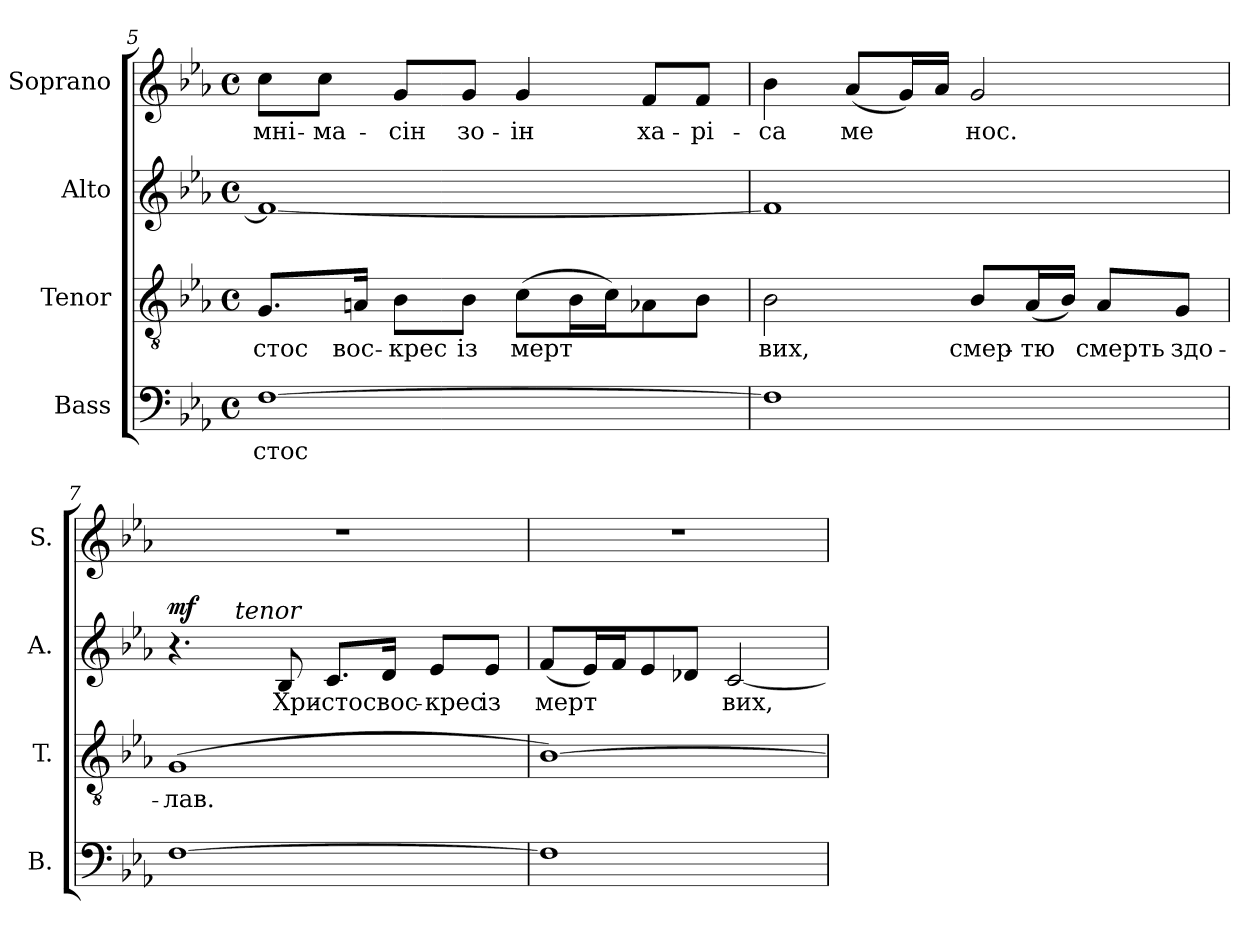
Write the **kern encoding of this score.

**kern	**text	**kern	**text	**kern	**text	**dynam	**kern	**text
*part4	*part4	*part3	*part3	*part2	*part2	*part2	*part1	*part1
*staff4	*staff4	*staff3	*staff3	*staff2	*staff2	*staff2	*staff1	*staff1
*I"Bass	*	*I"Tenor	*	*I"Alto	*	*	*I"Soprano	*
*I'B.	*	*I'T.	*	*I'A.	*	*	*I'S.	*
!!LO:LB:g=z
*clefF4	*	*clefGv2	*	*clefG2	*	*	*clefG2	*
*	*	*ITrd7c12	*	*	*	*	*	*
*k[b-e-a-]	*	*k[b-e-a-]	*	*k[b-e-a-]	*	*	*k[b-e-a-]	*
*c:	*	*c:	*	*c:	*	*	*c:	*
*M4/4	*	*M4/4	*	*M4/4	*	*	*M4/4	*
*met(c)	*	*met(c)	*	*met(c)	*	*	*met(c)	*
=5	=5	=5	=5	=5	=5	=5	=5	=5
!	!LO:LY:b:color=#000000	!	!	!	!	!	!	!
!	!	!	!LO:LY:b:color=#000000	!	!	!	!	!
!	!	!	!	!	!	!	!	!LO:LY:b:color=#000000
[>1Fi	-стос	8.GGi/L	-стос	1fi_<	.	.	8cci\L	мні-
!	!	!	!	!	!	!	!	!LO:LY:b:color=#000000
.	.	.	.	.	.	.	8cci\J	-ма-
!	!	!	!LO:LY:b:color=#000000	!	!	!	!	!
.	.	16AAni/Jk	вос-	.	.	.	.	.
!	!	!	!LO:LY:b:color=#000000	!	!	!	!	!
!	!	!	!	!	!	!	!	!LO:LY:b:color=#000000
.	.	8BB-i\L	-крес	.	.	.	8gi/L	-сін
!	!	!	!LO:LY:b:color=#000000	!	!	!	!	!
!	!	!	!	!	!	!	!	!LO:LY:b:color=#000000
.	.	8BB-i\J	із	.	.	.	8gi/J	зо-
!	!	!	!LO:LY:b:color=#000000	!	!	!	!	!
!	!	!	!	!	!	!	!	!LO:LY:b:color=#000000
.	.	(8Ci\L	мерт	.	.	.	4gi/	-ін
.	.	16BB-i\L	.	.	.	.	.	.
.	.	16Ci\J)	.	.	.	.	.	.
!	!	!	!	!	!	!	!	!LO:LY:b:color=#000000
.	.	8AA-Xi\	.	.	.	.	8fi/L	ха-
!	!	!	!	!	!	!	!	!LO:LY:b:color=#000000
.	.	8BB-i\J	.	.	.	.	8fi/J	-рі-
=6	=6	=6	=6	=6	=6	=6	=6	=6
!	!	!	!LO:LY:b:color=#000000	!	!	!	!	!
!	!	!	!	!	!	!	!	!LO:LY:b:color=#000000
1Fi]	.	2BB-i\	вих,	1fi]	.	.	4b-i\	-са
!	!	!	!	!	!	!	!	!LO:LY:b:color=#000000
.	.	.	.	.	.	.	(8a-i/L	ме
.	.	.	.	.	.	.	16gi/L)	.
.	.	.	.	.	.	.	16a-i/JJ	.
!	!	!	!LO:LY:b:color=#000000	!	!	!	!	!
!	!	!	!	!	!	!	!	!LO:LY:b:color=#000000
.	.	8BB-i/L	смер-	.	.	.	2gi/	нос.
!	!	!	!LO:LY:b:color=#000000	!	!	!	!	!
.	.	(16AA-i/L	-тю	.	.	.	.	.
.	.	16BB-i/JJ)	.	.	.	.	.	.
!	!	!	!LO:LY:b:color=#000000	!	!	!	!	!
.	.	8AA-i/L	смерть	.	.	.	.	.
!	!	!	!LO:LY:b:color=#000000	!	!	!	!	!
.	.	8GGi/J	здо-	.	.	.	.	.
=7	=7	=7	=7	=7	=7	=7	=7	=7
!	!	!	!LO:LY:b:color=#000000	!	!	!	!	!
*	*	*	*	*^	*	*	*	*
[>1Fi	.	(1GGi	-лав.	4.r	4ryy	.	mf	1r	.
!	!	!	!	!	!LO:TX:a:i:t=tenor	!	!	!	!
.	.	.	.	.	2.ryy	.	.	.	.
!	!	!	!	!	!	!LO:LY:b:color=#000000	!	!	!
.	.	.	.	8B-i/	.	Хри-	.	.	.
!	!	!	!	!	!	!LO:LY:b:color=#000000	!	!	!
.	.	.	.	8.ci/L	.	-стос	.	.	.
!	!	!	!	!	!	!LO:LY:b:color=#000000	!	!	!
.	.	.	.	16di/Jk	.	вос-	.	.	.
!	!	!	!	!	!	!LO:LY:b:color=#000000	!	!	!
.	.	.	.	8e-i/L	.	-крес	.	.	.
!	!	!	!	!	!	!LO:LY:b:color=#000000	!	!	!
.	.	.	.	8e-i/J	.	із	.	.	.
*	*	*	*	*v	*v	*	*	*	*
!!LO:PB:g=z
=8	=8	=8	=8	=8	=8	=8	=8	=8
*	*	*	*	*^	*	*	*	*
!	!	!	!	!	!	!LO:LY:b:color=#000000	!	!	!
*	*	*	*	*v	*v	*	*	*	*
1Fi]	.	[>1BB-i)	.	(8fi/L	мерт	.	1r	.
.	.	.	.	16e-i/L)	.	.	.	.
.	.	.	.	16fi/J	.	.	.	.
.	.	.	.	8e-i/	.	.	.	.
.	.	.	.	8d-Xi/J	.	.	.	.
!	!	!	!	!	!LO:LY:b:color=#000000	!	!	!
.	.	.	.	[<2ci/	вих,	.	.	.
=	=	=	=	=	=	=	=	=
*-	*-	*-	*-	*-	*-	*-	*-	*-
